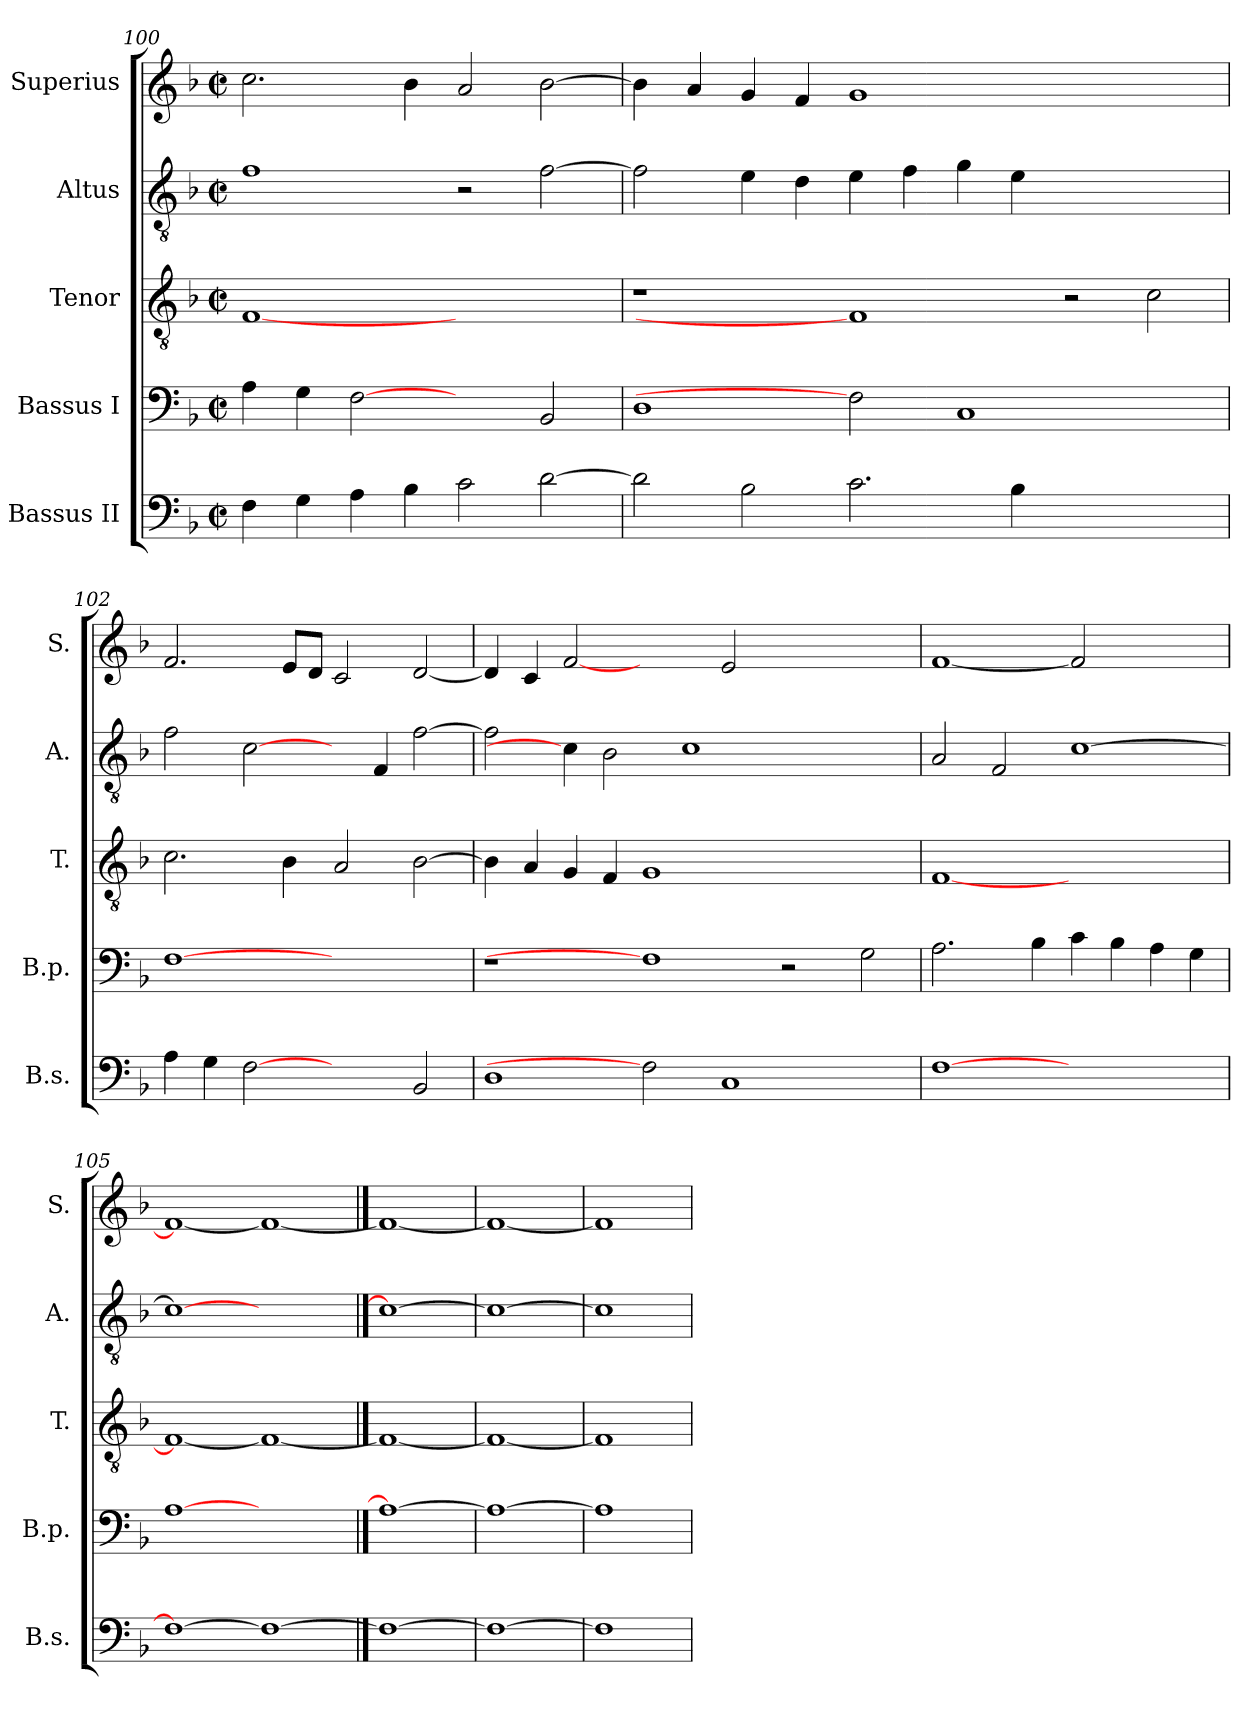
**kern	**kern	**kern	**kern	**kern
*part5	*part4	*part3	*part2	*part1
*staff5	*staff4	*staff3	*staff2	*staff1
*I"Bassus II	*I"Bassus I	*I"Tenor	*I"Altus	*I"Superius
*I'B.s.	*I'B.p.	*I'T.	*I'A.	*I'S.
*clefF4	*clefF4	*clefGv2	*clefGv2	*clefG2
*	*	*ITrd7c12	*ITrd7c12	*
*k[b-]	*k[b-]	*k[b-]	*k[b-]	*k[b-]
*F:	*F:	*F:	*F:	*F:
*M2/2	*M2/2	*M2/2	*M2/2	*M2/2
*met(c|)	*met(c|)	*met(c|)	*met(c|)	*met(c|)
=100	=100	=100	=100	=100
4Fi\	4Ai\	[1FFi	1Fi	2.cci\
4Gi\	4Gi\	.	.	.
4Ai\	[2Fi	.	.	.
4B-i\	.	.	.	4b-i\
2ci\	2ryy	1ryy	2r	2ai/
[>2di\	2BB-i/	.	[>2Fi\	[>2b-i\
=101	=101	=101	=101	=101
2di\]	1Di	1r	2Fi\]	4b-i\]
.	.	.	.	4ai/
2B-i\	.	.	4Ei\	4gi/
.	.	.	4Di\	4fi/
2.ci\	2Fi]	1FFi]	4Ei\	1gi
.	.	.	4Fi\	.
.	1Ci	.	4Gi\	.
4B-i\	.	.	4Ei\	.
1ryy	.	2r	1ryy	1ryy
.	2ryy	2Ci\	.	.
!!LO:LB:g=z
=102	=102	=102	=102	=102
4Ai\	[1Fi	2.Ci\	2Fi\	2.fi/
4Gi\	.	.	.	.
[2Fi	.	.	[2Ci\	.
.	.	4BB-i\	.	8ei/L
.	.	.	.	8di/J
2ryy	1ryy	2AAi/	4ryy	2ci/
.	.	.	4FFi/	.
2BB-i/	.	[>2BB-i\	[>2Fi\	[<2di/
=103	=103	=103	=103	=103
1Di	1r	4BB-i\]	2Fi\]	4di/]
.	.	4AAi/	.	4ci/
.	.	4GGi/	4Ci\]	[2fi
.	.	4FFi/	2BB-i\	.
2Fi]	1Fi]	1GGi	.	2ryy
.	.	.	1Ci	.
1Ci	.	.	.	2ei/
.	2r	1ryy	.	1ryy
.	.	.	2.ryy	.
2ryy	2Gi\	.	.	.
=104	=104	=104	=104	=104
[>1Fi	2.Ai\	[<1FFi	2AAi/	[<1fi
.	.	.	2FFi/	.
.	4B-i\	.	.	.
1ryy	4ci\	1ryy	[>1Ci	2fi]
.	4B-i\	.	.	.
.	4Ai\	.	.	2ryy
.	4Gi\	.	.	.
=105	=105	=105	=105	=105
1Fi_>	[1Ai	1FFi_<	1Ci_>	1fi_<
1Fi_	1ryy	1FFi_	1ryy	1fi_
==106	==106	==106	==106	==106
1Fi_	1Ai_	1FFi_	1Ci_	1fi_
=107	=107	=107	=107	=107
1Fi_	1Ai_	1FFi_	1Ci_	1fi_
=108	=108	=108	=108	=108
1Fi]	1Ai]	1FFi]	1Ci]	1fi]
=	=	=	=	=
*-	*-	*-	*-	*-
